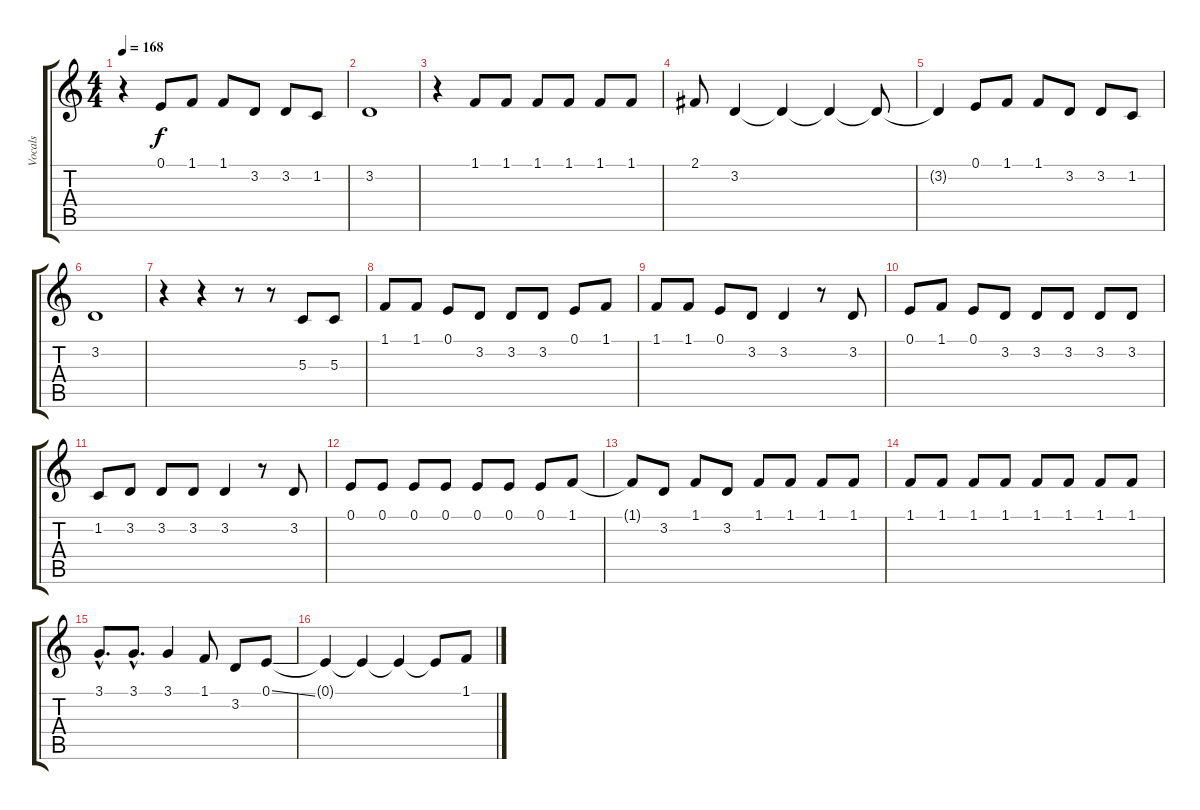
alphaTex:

\track ("Vocals" "Vocals") {instrument voiceoohs}
\staff {score tabs}
\tuning (E4 B3 G3 D3 A2 E2) {hide}
\ts (4 4)
\tempo 168
\clef g2
\ks c
r.4{dy f} 0.1.8 1.1.8 1.1.8 3.2.8 3.2.8 1.2.8 |
3.2.1 |
r.4 1.1.8 1.1.8 1.1.8 1.1.8 1.1.8 1.1.8 |
2.1.8 3.2.4 3.2{t}.4 3.2{t}.4 3.2{t}.8 |
3.2{t}.4 0.1.8 1.1.8 1.1.8 3.2.8 3.2.8 1.2.8 |
3.2.1 |
r.4 r.4 r.8 r.8 5.3.8 5.3.8 |
1.1.8 1.1.8 0.1.8 3.2.8 3.2.8 3.2.8 0.1.8 1.1.8 |
1.1.8 1.1.8 0.1.8 3.2.8 3.2.4 r.8 3.2.8 |
0.1.8 1.1.8 0.1.8 3.2.8 3.2.8 3.2.8 3.2.8 3.2.8 |
1.2.8 3.2.8 3.2.8 3.2.8 3.2.4 r.8 3.2.8 |
0.1.8 0.1.8 0.1.8 0.1.8 0.1.8 0.1.8 0.1.8 1.1.8 |
1.1{t}.8 3.2.8 1.1.8 3.2.8 1.1.8 1.1.8 1.1.8 1.1.8 |
1.1.8 1.1.8 1.1.8 1.1.8 1.1.8 1.1.8 1.1.8 1.1.8 |
3.1{hac}.8{d} 3.1{hac}.8{d} 3.1.4 1.1.8 3.2.8 0.1{ss}.8 |
0.1{t}.4 0.1{t}.4 0.1{t}.4 0.1{t}.8 1.1.8
